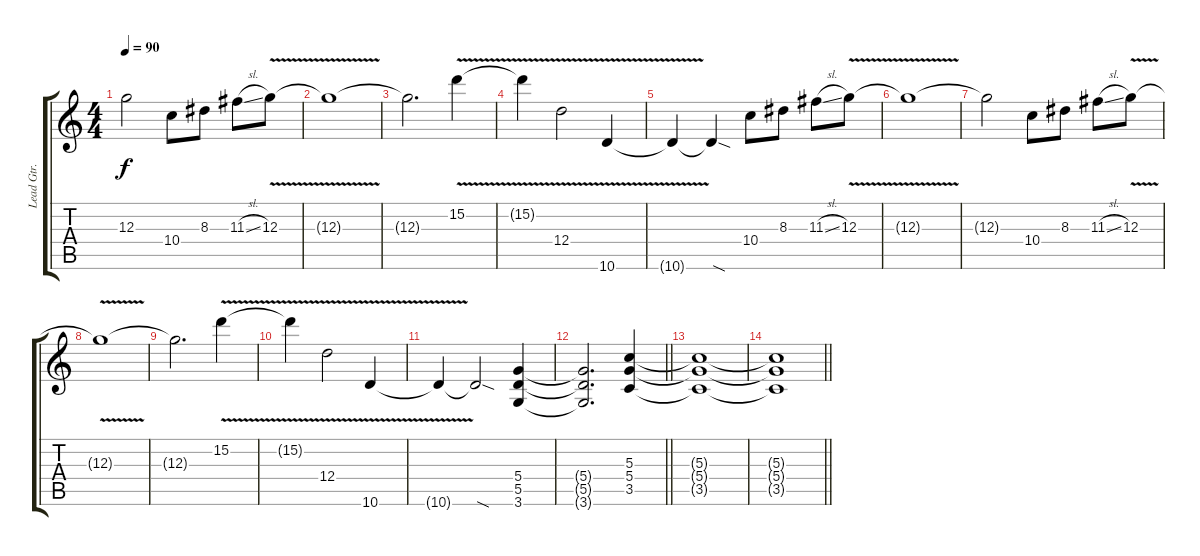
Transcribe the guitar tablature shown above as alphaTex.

\track ("Lead Gtr." "Lead Gtr.") {instrument distortionguitar}
\staff {score tabs}
\tuning (E4 B3 G3 D3 A2 E2) {hide}
\ts (4 4)
\tempo 90
\clef g2
\ks c
12.3{t}.2{dy f} 10.4.8 8.3.8 11.3{sl}.8 12.3{v}.8 |
12.3{t}.1 |
12.3{t}.2{d volume 5} 15.2{v}.4 |
15.2{t}.4 12.4{v}.2 10.6{v}.4 |
10.6{t}.4 10.6{sod t}.4 10.4.8 8.3.8 11.3{sl}.8 12.3{v}.8 |
12.3{t}.1 |
12.3{t}.2{volume 2} 10.4.8 8.3.8 11.3{sl}.8 12.3{v}.8 |
12.3{t}.1 |
12.3{t}.2{d} 15.2{v}.4 |
15.2{t}.4 12.4{v}.2 10.6{v}.4 |
10.6{t}.4{volume 0} 10.6{sod t}.2 (5.4 5.5 3.6).4 |
\barLineRight lightlight
(5.4{t} 5.5{t} 3.6{t}).2{d} (5.3 5.4 3.5).4 |
(5.3{t} 5.4{t} 3.5{t}).1 |
\barLineRight lightlight
(5.3{t} 5.4{t} 3.5{t}).1
